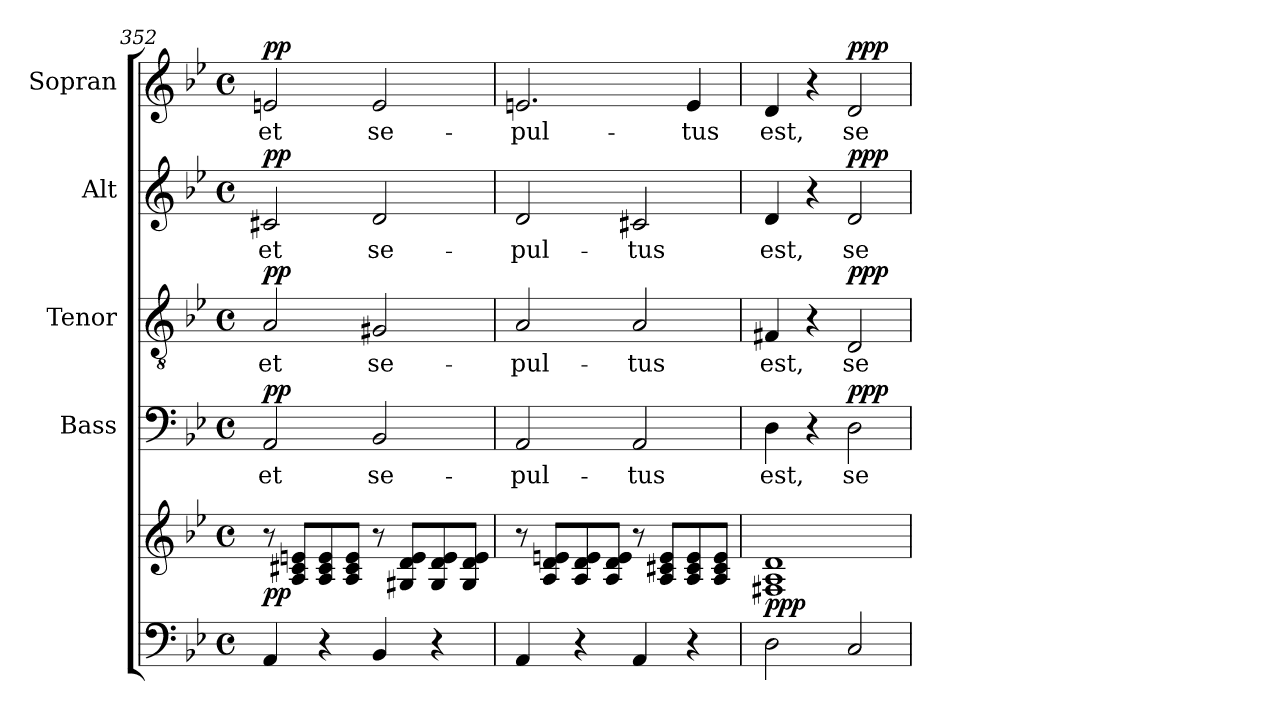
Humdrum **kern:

**kern	**kern	**dynam	**kern	**text	**dynam	**kern	**text	**dynam	**kern	**text	**dynam	**kern	**text	**dynam
*part5	*part5	*part5	*part4	*part4	*part4	*part3	*part3	*part3	*part2	*part2	*part2	*part1	*part1	*part1
*staff6	*staff5	*staff5/6	*staff4	*staff4	*staff4	*staff3	*staff3	*staff3	*staff2	*staff2	*staff2	*staff1	*staff1	*staff1
*	*	*	*I"Bass	*	*	*I"Tenor	*	*	*I"Alt	*	*	*I"Sopran	*	*
*	*	*	*I'B.	*	*	*I'T.	*	*	*I'A.	*	*	*I'S.	*	*
*clefF4	*clefG2	*	*clefF4	*	*	*clefGv2	*	*	*clefG2	*	*	*clefG2	*	*
*k[b-e-]	*k[b-e-]	*	*k[b-e-]	*	*	*k[b-e-]	*	*	*k[b-e-]	*	*	*k[b-e-]	*	*
*B-:	*B-:	*	*B-:	*	*	*B-:	*	*	*B-:	*	*	*B-:	*	*
*M4/4	*M4/4	*	*M4/4	*	*	*M4/4	*	*	*M4/4	*	*	*M4/4	*	*
*met(c)	*met(c)	*	*met(c)	*	*	*met(c)	*	*	*met(c)	*	*	*met(c)	*	*
=352	=352	=352	=352	=352	=352	=352	=352	=352	=352	=352	=352	=352	=352	=352
!	!	!LO:DY:b	!	!LO:LY:b	!LO:DY:a	!	!LO:LY:b	!LO:DY:a	!	!LO:LY:b	!LO:DY:a	!	!LO:LY:b	!LO:DY:a
4AA/	8r	pp	2AA/	et	pp	2A/	et	pp	2c#X/	et	pp	2en/	et	pp
.	8A/ 8c#X/ 8en/L	.	.	.	.	.	.	.	.	.	.	.	.	.
4r	8A/ 8c#/ 8e/	.	.	.	.	.	.	.	.	.	.	.	.	.
.	8A/ 8c#/ 8e/J	.	.	.	.	.	.	.	.	.	.	.	.	.
!	!	!	!	!LO:LY:b	!	!	!LO:LY:b	!	!	!LO:LY:b	!	!	!LO:LY:b	!
4BB-/	8r	.	2BB-/	se-	.	2G#X/	se-	.	2d/	se-	.	2e/	se-	.
.	8G#X/ 8d/ 8e/L	.	.	.	.	.	.	.	.	.	.	.	.	.
4r	8G#/ 8d/ 8e/	.	.	.	.	.	.	.	.	.	.	.	.	.
.	8G#/ 8d/ 8e/J	.	.	.	.	.	.	.	.	.	.	.	.	.
=353	=353	=353	=353	=353	=353	=353	=353	=353	=353	=353	=353	=353	=353	=353
!	!	!	!	!LO:LY:b	!	!	!LO:LY:b	!	!	!LO:LY:b	!	!	!LO:LY:b	!
4AA/	8r	.	2AA/	-pul-	.	2A/	-pul-	.	2d/	-pul-	.	2.en/	-pul-	.
.	8A/ 8d/ 8en/L	.	.	.	.	.	.	.	.	.	.	.	.	.
4r	8A/ 8d/ 8e/	.	.	.	.	.	.	.	.	.	.	.	.	.
.	8A/ 8d/ 8e/J	.	.	.	.	.	.	.	.	.	.	.	.	.
!	!	!	!	!LO:LY:b	!	!	!LO:LY:b	!	!	!LO:LY:b	!	!	!	!
4AA/	8r	.	2AA/	-tus	.	2A/	-tus	.	2c#X/	-tus	.	.	.	.
.	8A/ 8c#X/ 8e/L	.	.	.	.	.	.	.	.	.	.	.	.	.
!	!	!	!	!	!	!	!	!	!	!	!	!	!LO:LY:b	!
4r	8A/ 8c#/ 8e/	.	.	.	.	.	.	.	.	.	.	4e/	-tus	.
.	8A/ 8c#/ 8e/J	.	.	.	.	.	.	.	.	.	.	.	.	.
=354	=354	=354	=354	=354	=354	=354	=354	=354	=354	=354	=354	=354	=354	=354
!	!	!LO:DY:b	!	!LO:LY:b	!	!	!LO:LY:b	!	!	!LO:LY:b	!	!	!LO:LY:b	!
2D\	1F#X 1A 1d	ppp	4D\	est,	.	4F#X/	est,	.	4d/	est,	.	4d/	est,	.
.	.	.	4r	.	.	4r	.	.	4r	.	.	4r	.	.
!	!	!	!	!LO:LY:b	!LO:DY:a	!	!LO:LY:b	!LO:DY:a	!	!LO:LY:b	!LO:DY:a	!	!LO:LY:b	!LO:DY:a
2C/	.	.	2D\	se-	ppp	2D/	se-	ppp	2d/	se-	ppp	2d/	se-	ppp
=	=	=	=	=	=	=	=	=	=	=	=	=	=	=
*-	*-	*-	*-	*-	*-	*-	*-	*-	*-	*-	*-	*-	*-	*-
